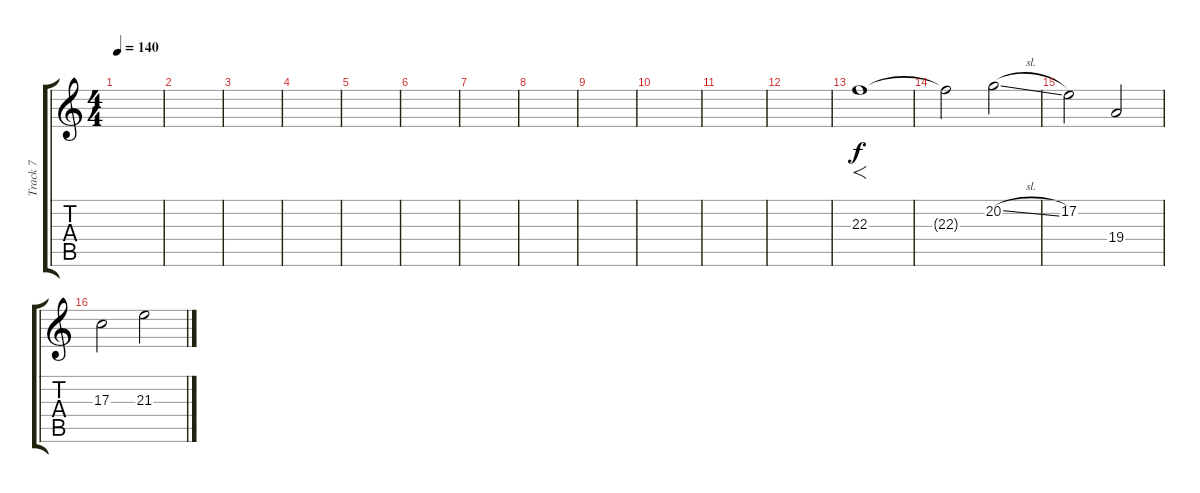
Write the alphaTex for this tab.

\track ("Track 7" "Track 7") {instrument violin}
\staff {score tabs}
\tuning (E4 B3 G3 D3 A2 E2) {hide}
\ts (4 4)
\tempo 140
\clef g2
\ks c
|
|
|
|
|
|
|
|
|
|
|
|
22.3.1{f} |
22.3{t}.2 20.2{sl}.2 |
17.2.2 19.4.2 |
17.3.2 21.3.2
